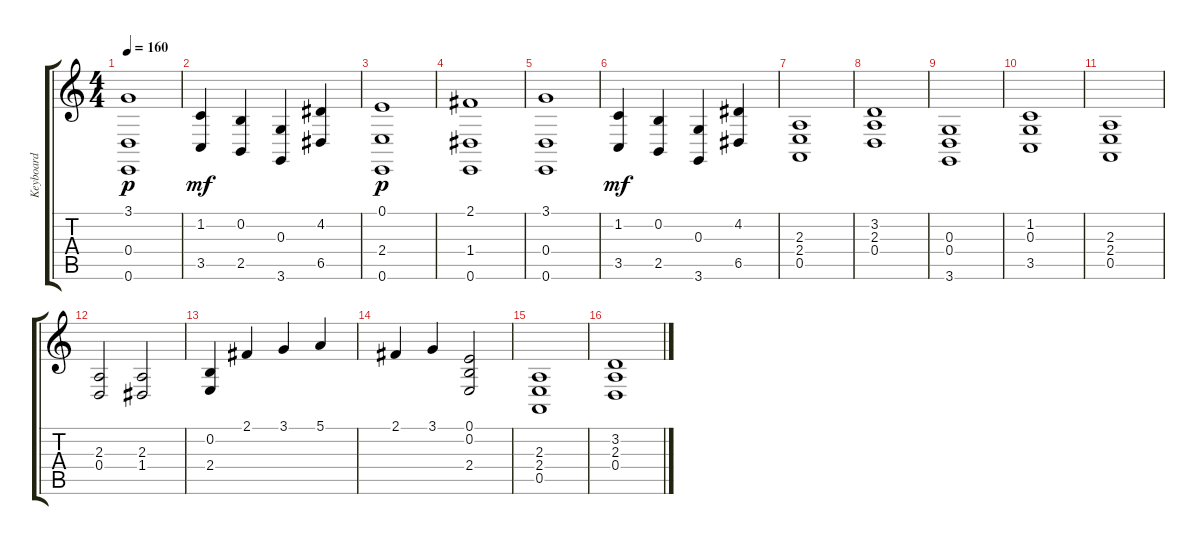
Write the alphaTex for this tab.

\track ("Keyboard" "Keyboard") {instrument choiraahs}
\staff {score tabs}
\tuning (E4 B3 G3 D3 A2 E2) {hide}
\ts (4 4)
\tempo 160
\clef g2
\ks c
(3.1 0.4 0.6).1{dy p} |
(1.2 3.5).4{dy mf} (0.2 2.5).4 (0.3 3.6).4 (4.2 6.5).4 |
(0.1 2.4 0.6).1{dy p} |
(2.1 1.4 0.6).1 |
(3.1 0.4 0.6).1 |
(1.2 3.5).4{dy mf} (0.2 2.5).4 (0.3 3.6).4 (4.2 6.5).4 |
(2.3 2.4 0.5).1 |
(3.2 2.3 0.4).1 |
(0.3 0.4 3.6).1 |
(1.2 0.3 3.5).1 |
(2.3 2.4 0.5).1 |
(2.3 0.4).2 (2.3 1.4).2 |
(0.2 2.4).4 2.1.4 3.1.4 5.1.4 |
2.1.4 3.1.4 (0.1 0.2 2.4).2 |
(2.3 2.4 0.5).1 |
(3.2 2.3 0.4).1
